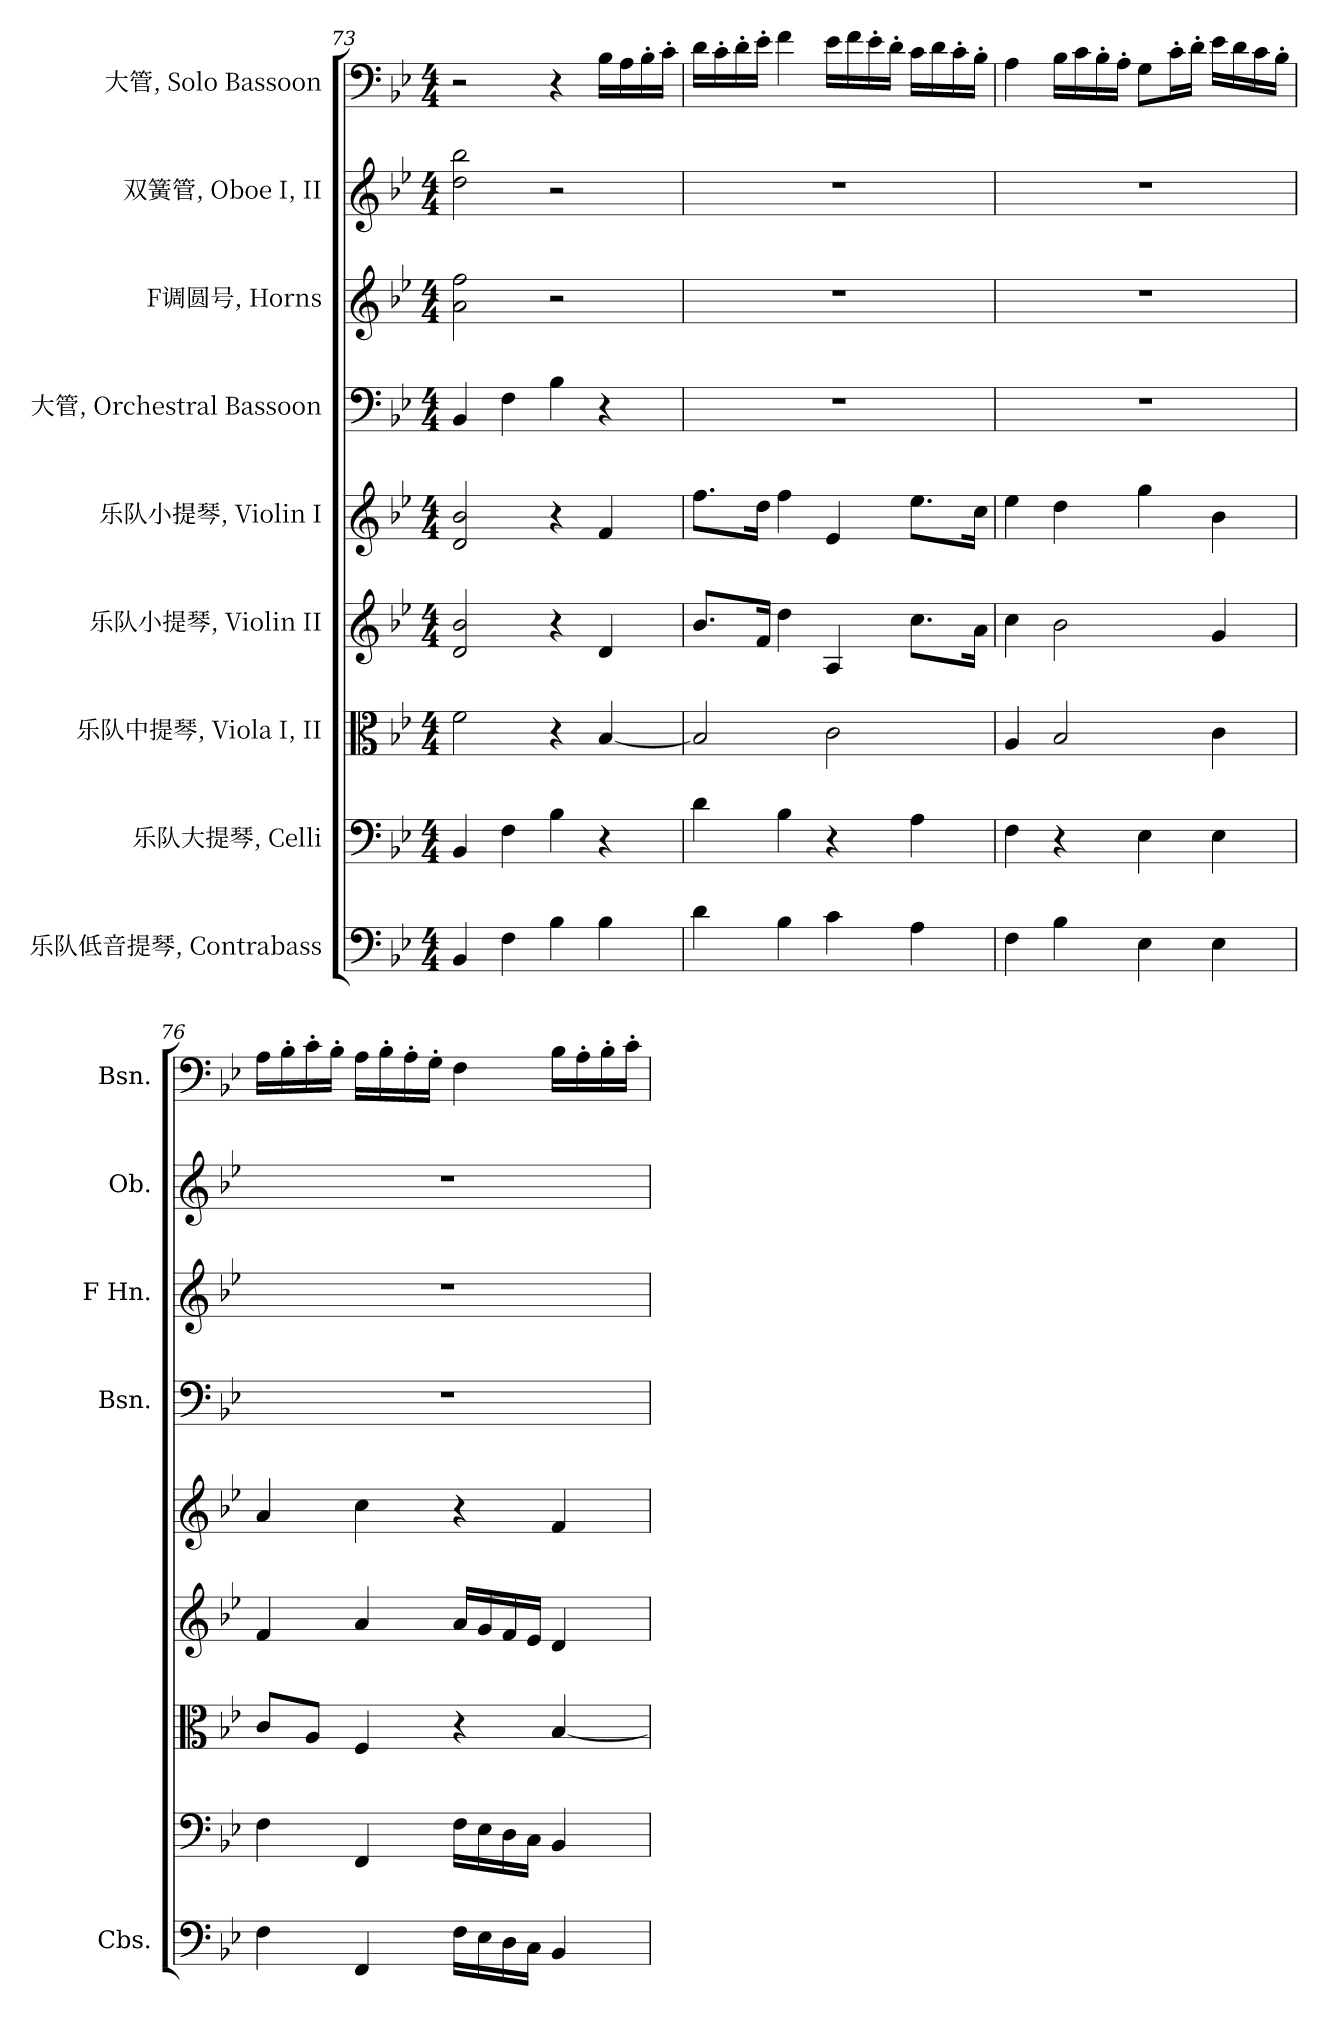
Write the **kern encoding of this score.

**kern	**kern	**kern	**kern	**kern	**kern	**kern	**kern	**kern
*part9	*part8	*part7	*part6	*part5	*part4	*part3	*part2	*part1
*staff9	*staff8	*staff7	*staff6	*staff5	*staff4	*staff3	*staff2	*staff1
*I"乐队低音提琴, Contrabass	*I"乐队大提琴, Celli	*I"乐队中提琴, Viola I, II	*I"乐队小提琴, Violin II	*I"乐队小提琴, Violin I	*I"大管, Orchestral Bassoon	*I"F调圆号, Horns	*I"双簧管, Oboe I, II	*I"大管, Solo Bassoon
*I'Cbs.	*	*	*	*	*I'Bsn.	*I'F Hn.	*I'Ob.	*I'Bsn.
!!LO:PB:g=z
*clefF4	*clefF4	*clefC3	*clefG2	*clefG2	*clefF4	*clefG2	*clefG2	*clefF4
*ITrd7c12	*	*	*	*	*	*ITrd4c7	*	*
*k[b-e-]	*k[b-e-]	*k[b-e-]	*k[b-e-]	*k[b-e-]	*k[b-e-]	*k[b-e-a-]	*k[b-e-]	*k[b-e-]
*M4/4	*M4/4	*M4/4	*M4/4	*M4/4	*M4/4	*M4/4	*M4/4	*M4/4
=73	=73	=73	=73	=73	=73	=73	=73	=73
4BBB-/	4BB-/	2f\	2d/ 2b-/	2d/ 2b-/	4BB-/	2d\ 2b-\	2dd\ 2bb-\	2r
4FF\	4F\	.	.	.	4F\	.	.	.
4BB-\	4B-\	4r	4r	4r	4B-\	2r	2r	4r
4BB-\	4r	[4B-/	4d/	4f/	4r	.	.	16B-\LL
.	.	.	.	.	.	.	.	16A\
.	.	.	.	.	.	.	.	16B-'\
.	.	.	.	.	.	.	.	16c'\JJ
=74	=74	=74	=74	=74	=74	=74	=74	=74
4D\	4d\	2B-/]	8.b-/L	8.ff\L	1r	1r	1r	16d\LL
.	.	.	.	.	.	.	.	16c'\
.	.	.	.	.	.	.	.	16d'\
.	.	.	16f/Jk	16dd\Jk	.	.	.	16e-'\JJ
4BB-\	4B-\	.	4dd\	4ff\	.	.	.	4f\
4C\	4r	2c\	4A/	4e-/	.	.	.	16e-\LL
.	.	.	.	.	.	.	.	16f\
.	.	.	.	.	.	.	.	16e-'\
.	.	.	.	.	.	.	.	16d'\JJ
4AA\	4A\	.	8.cc\L	8.ee-\L	.	.	.	16c\LL
.	.	.	.	.	.	.	.	16d\
.	.	.	.	.	.	.	.	16c'\
.	.	.	16a\Jk	16cc\Jk	.	.	.	16B-'\JJ
=75	=75	=75	=75	=75	=75	=75	=75	=75
4FF\	4F\	4A/	4cc\	4ee-\	1r	1r	1r	4A\
4BB-\	4r	2B-/	2b-\	4dd\	.	.	.	16B-\LL
.	.	.	.	.	.	.	.	16c\
.	.	.	.	.	.	.	.	16B-'\
.	.	.	.	.	.	.	.	16A'\JJ
4EE-\	4E-\	.	.	4gg\	.	.	.	8G\L
.	.	.	.	.	.	.	.	16c'\L
.	.	.	.	.	.	.	.	16d'\JJ
4EE-\	4E-\	4c\	4g/	4b-\	.	.	.	16e-\LL
.	.	.	.	.	.	.	.	16d\
.	.	.	.	.	.	.	.	16c\
.	.	.	.	.	.	.	.	16B-'\JJ
!!LO:PB:g=z
=76	=76	=76	=76	=76	=76	=76	=76	=76
4FF\	4F\	8c/L	4f/	4a/	1r	1r	1r	16A\LL
.	.	.	.	.	.	.	.	16B-'\
.	.	8A/J	.	.	.	.	.	16c'\
.	.	.	.	.	.	.	.	16B-'\JJ
4FFF/	4FF/	4F/	4a/	4cc\	.	.	.	16A\LL
.	.	.	.	.	.	.	.	16B-'\
.	.	.	.	.	.	.	.	16A'\
.	.	.	.	.	.	.	.	16G'\JJ
16FF\LL	16F\LL	4r	16a/LL	4r	.	.	.	4F\
16EE-\	16E-\	.	16g/	.	.	.	.	.
16DD\	16D\	.	16f/	.	.	.	.	.
16CC\JJ	16C\JJ	.	16e-/JJ	.	.	.	.	.
4BBB-/	4BB-/	[4B-/	4d/	4f/	.	.	.	16B-\LL
.	.	.	.	.	.	.	.	16A'\
.	.	.	.	.	.	.	.	16B-'\
.	.	.	.	.	.	.	.	16c'\JJ
=	=	=	=	=	=	=	=	=
*-	*-	*-	*-	*-	*-	*-	*-	*-
